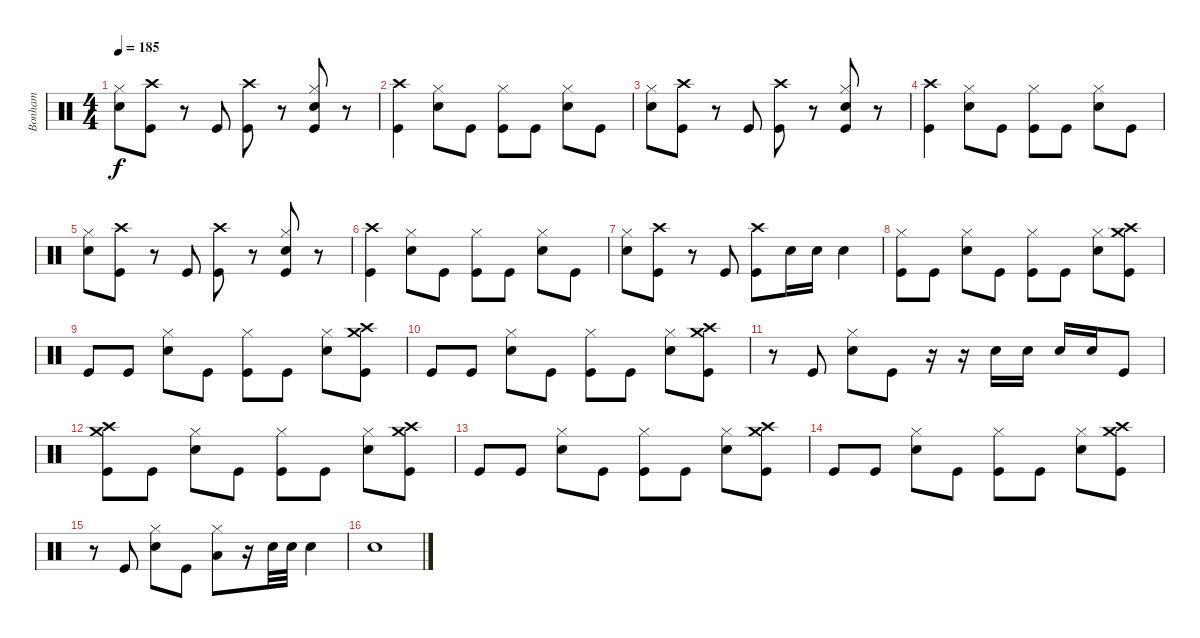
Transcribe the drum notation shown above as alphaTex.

\track ("Bonham" "Bonham") {instrument percussion}
\staff {score}
\articulation defaults
\ts (4 4)
\tempo 185
\clef neutral
\ks c
("Electric Snare (hit)" "Hi-Hat (closed)").8{dy f} ("Kick (hit)" "Crash high (hit)").8 r.8 "Kick (hit)".8 ("Kick (hit)" "Crash high (hit)").8 r.8 ("Kick (hit)" "Electric Snare (hit)" "Hi-Hat (closed)").8 r.8 |
("Kick (hit)" "Crash high (hit)").4 ("Hi-Hat (closed)" "Electric Snare (hit)").8 "Kick (hit)".8 ("Hi-Hat (closed)" "Kick (hit)").8 "Kick (hit)".8 ("Hi-Hat (closed)" "Electric Snare (hit)").8 "Kick (hit)".8 |
("Electric Snare (hit)" "Hi-Hat (closed)").8 ("Kick (hit)" "Crash high (hit)").8 r.8 "Kick (hit)".8 ("Kick (hit)" "Crash high (hit)").8 r.8 ("Kick (hit)" "Electric Snare (hit)" "Hi-Hat (closed)").8 r.8 |
("Kick (hit)" "Crash high (hit)").4 ("Hi-Hat (closed)" "Electric Snare (hit)").8 "Kick (hit)".8 ("Hi-Hat (closed)" "Kick (hit)").8 "Kick (hit)".8 ("Hi-Hat (closed)" "Electric Snare (hit)").8 "Kick (hit)".8 |
("Electric Snare (hit)" "Hi-Hat (closed)").8 ("Kick (hit)" "Crash high (hit)").8 r.8 "Kick (hit)".8 ("Kick (hit)" "Crash high (hit)").8 r.8 ("Kick (hit)" "Electric Snare (hit)" "Hi-Hat (closed)").8 r.8 |
("Kick (hit)" "Crash high (hit)").4 ("Hi-Hat (closed)" "Electric Snare (hit)").8 "Kick (hit)".8 ("Hi-Hat (closed)" "Kick (hit)").8 "Kick (hit)".8 ("Hi-Hat (closed)" "Electric Snare (hit)").8 "Kick (hit)".8 |
("Electric Snare (hit)" "Hi-Hat (closed)").8 ("Kick (hit)" "Crash high (hit)").8 r.8 "Kick (hit)".8 ("Kick (hit)" "Crash high (hit)").8 "Snare (hit) 2".16 "Electric Snare (hit)".16 "Electric Snare (hit)".4 |
("Hi-Hat (closed)" "Kick (hit)").8 "Kick (hit)".8 ("Hi-Hat (closed)" "Electric Snare (hit)").8 "Kick (hit)".8 ("Hi-Hat (closed)" "Kick (hit)").8 "Kick (hit)".8 ("Hi-Hat (closed)" "Electric Snare (hit)").8 ("Crash medium (hit)" "Kick (hit)" "Crash high (hit)").8 |
"Kick (hit)".8 "Kick (hit)".8 ("Electric Snare (hit)" "Hi-Hat (closed)").8 "Kick (hit)".8 ("Kick (hit)" "Hi-Hat (closed)").8 "Kick (hit)".8 ("Electric Snare (hit)" "Hi-Hat (closed)").8 ("Crash high (hit)" "Kick (hit)" "Crash medium (hit)").8 |
"Kick (hit)".8 "Kick (hit)".8 ("Electric Snare (hit)" "Hi-Hat (closed)").8 "Kick (hit)".8 ("Kick (hit)" "Hi-Hat (closed)").8 "Kick (hit)".8 ("Electric Snare (hit)" "Hi-Hat (closed)").8 ("Crash high (hit)" "Kick (hit)" "Crash medium (hit)").8 |
r.8 "Kick (hit)".8 ("Hi-Hat (closed)" "Electric Snare (hit)").8 "Kick (hit)".8 r.16 r.16 "Electric Snare (hit)".16 "Electric Snare (hit)".16 "Snare (hit) 2".16 "Snare (hit) 2".16 "Kick (hit)".8 |
("Kick (hit)" "Crash high (hit)" "Crash medium (hit)").8 "Kick (hit)".8 ("Hi-Hat (closed)" "Electric Snare (hit)").8 "Kick (hit)".8 ("Hi-Hat (closed)" "Kick (hit)").8 "Kick (hit)".8 ("Hi-Hat (closed)" "Electric Snare (hit)").8 ("Crash medium (hit)" "Kick (hit)" "Crash high (hit)").8 |
"Kick (hit)".8 "Kick (hit)".8 ("Electric Snare (hit)" "Hi-Hat (closed)").8 "Kick (hit)".8 ("Kick (hit)" "Hi-Hat (closed)").8 "Kick (hit)".8 ("Electric Snare (hit)" "Hi-Hat (closed)").8 ("Crash high (hit)" "Kick (hit)" "Crash medium (hit)").8 |
"Kick (hit)".8 "Kick (hit)".8 ("Electric Snare (hit)" "Hi-Hat (closed)").8 "Kick (hit)".8 ("Kick (hit)" "Hi-Hat (closed)").8 "Kick (hit)".8 ("Electric Snare (hit)" "Hi-Hat (closed)").8 ("Crash high (hit)" "Kick (hit)" "Crash medium (hit)").8 |
r.8 "Kick (hit)".8 ("Hi-Hat (closed)" "Electric Snare (hit)").8 "Kick (hit)".8 ("Hi-Hat (closed)" "Low Tom (hit)").8 r.16 "Electric Snare (hit)".32 "Electric Snare (hit)".32 "Electric Snare (hit)".4 |
"Snare (hit) 2".1
